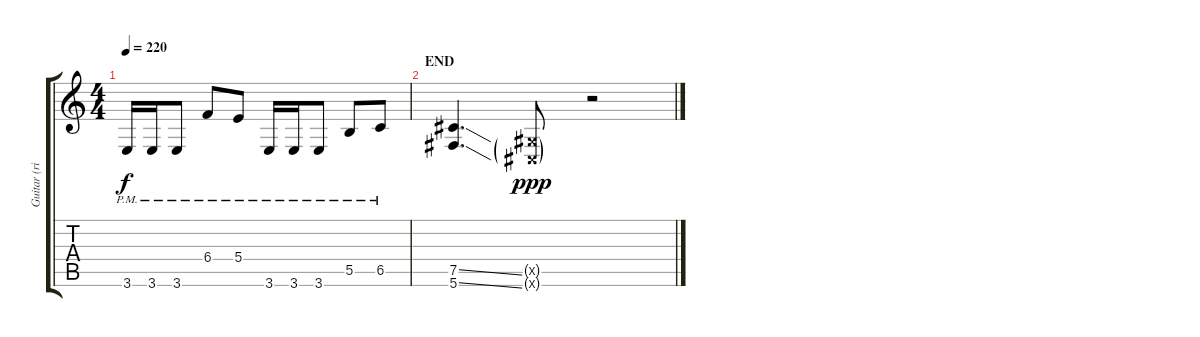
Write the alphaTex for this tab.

\track ("Guitar (right)" "Guitar (ri") {instrument distortionguitar}
\staff {score tabs}
\tuning (Db4 Ab3 E3 B2 Gb2 Db2) {hide}
\ts (4 4)
\tempo 220
\clef g2
\ks c
3.6{pm}.16{dy f} 3.6{pm}.16 3.6{pm}.8 6.4{pm}.8 5.4{pm}.8 3.6{pm}.16 3.6{pm}.16 3.6{pm}.8 5.5{pm}.8 6.5{pm}.8 |
\section ("" "END")
(7.5{ss} 5.6{ss}).4{d} (2.5{g x} 0.6{g x}).8{dy ppp} r.2
